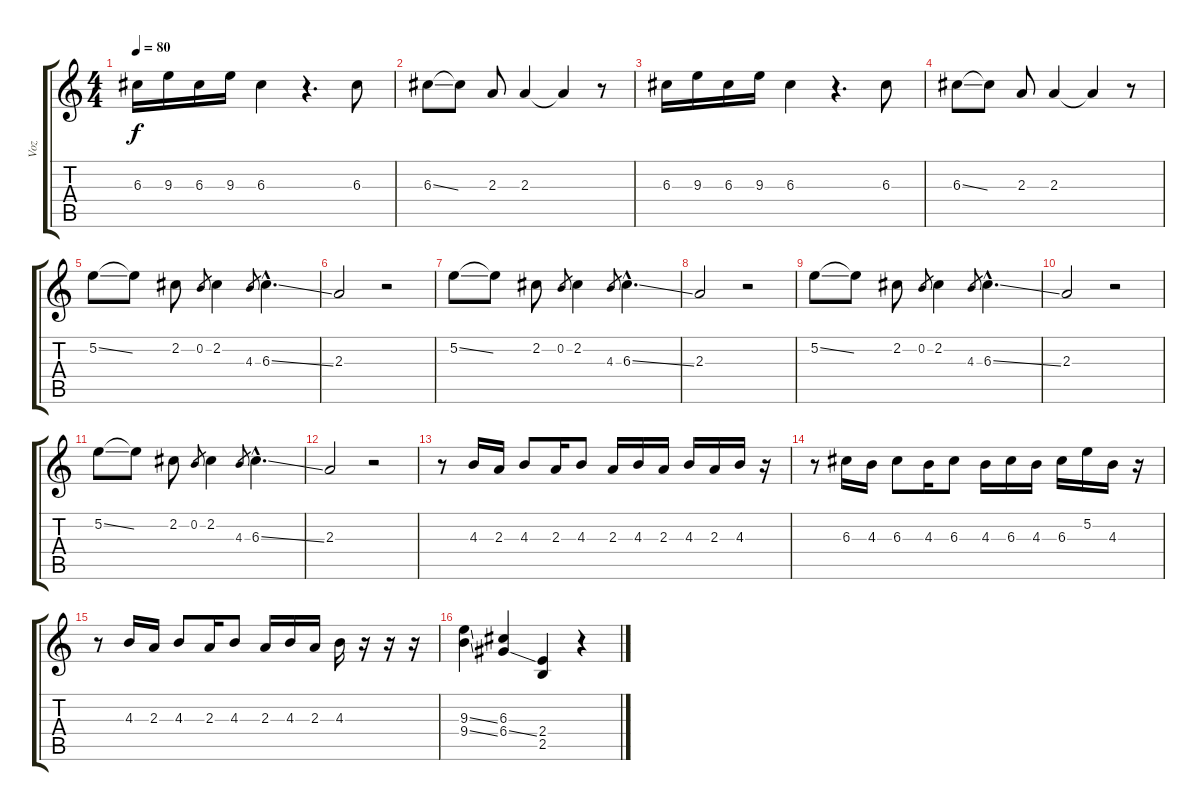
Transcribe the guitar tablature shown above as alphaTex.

\track ("Voz" "Voz") {instrument distortionguitar}
\staff {score tabs}
\tuning (E4 B3 G3 D3 A2 E2) {hide}
\ts (4 4)
\tempo 80
\clef g2
\ks c
6.3.16{dy f instrument distortionguitar} 9.3.16 6.3.16 9.3.16 6.3.4 r.4{d} 6.3.8 |
6.3{ss}.8 6.3{t}.8 2.3.8 2.3.4 2.3{t}.4 r.8 |
6.3.16 9.3.16 6.3.16 9.3.16 6.3.4 r.4{d} 6.3.8 |
6.3{ss}.8 6.3{t}.8 2.3.8 2.3.4 2.3{t}.4 r.8 |
5.2{ss}.8 5.2{t}.8 2.2.8 0.2.8{gr} 2.2.4 4.3.8{gr} 6.3{ss hac}.4{d} |
2.3.2 r.2 |
5.2{ss}.8 5.2{t}.8 2.2.8 0.2.8{gr} 2.2.4 4.3.8{gr} 6.3{ss hac}.4{d} |
2.3.2 r.2 |
5.2{ss}.8 5.2{t}.8 2.2.8 0.2.8{gr} 2.2.4 4.3.8{gr} 6.3{ss hac}.4{d} |
2.3.2 r.2 |
5.2{ss}.8 5.2{t}.8 2.2.8 0.2.8{gr} 2.2.4 4.3.8{gr} 6.3{ss hac}.4{d} |
2.3.2 r.2 |
r.8 4.3.16 2.3.16 4.3.8 2.3.16 4.3.8 2.3.16 4.3.16 2.3.16 4.3.16 2.3.16 4.3.16 r.16 |
r.8 6.3.16 4.3.16 6.3.8 4.3.16 6.3.8 4.3.16 6.3.16 4.3.16 6.3.16 5.2.16 4.3.16 r.16 |
r.8 4.3.16 2.3.16 4.3.8 2.3.16 4.3.8 2.3.16 4.3.16 2.3.16 4.3.16 r.16 r.16 r.16 |
(9.3{ss} 9.4{ss}).4 (6.3{ss} 6.4{ss}).4 (2.4 2.5).4 r.4
